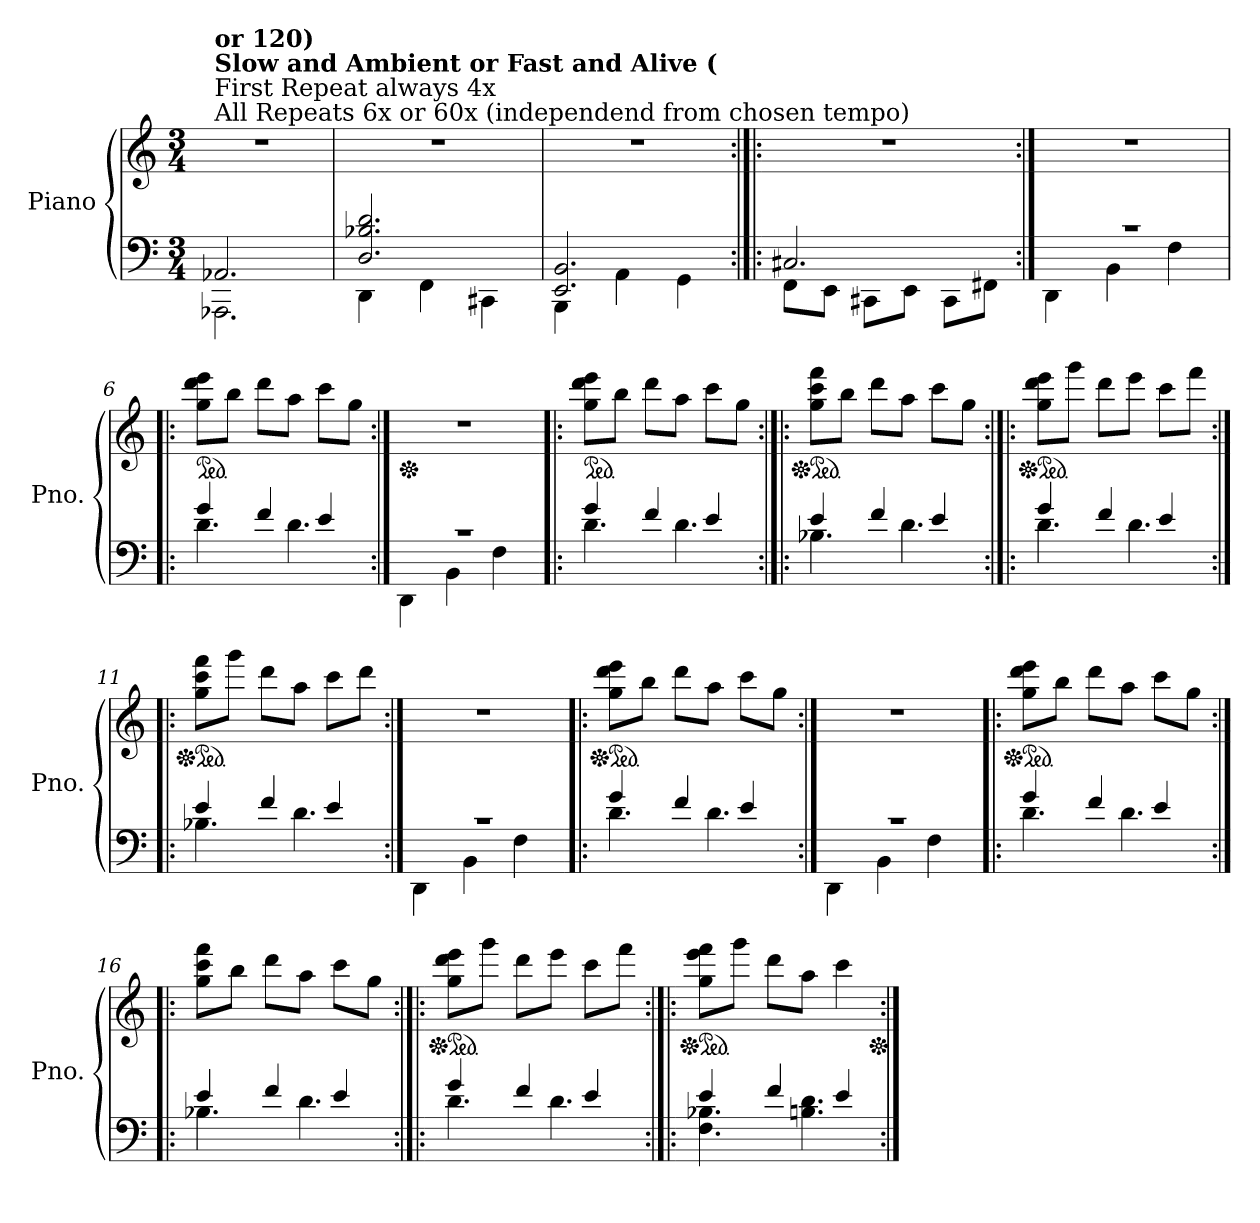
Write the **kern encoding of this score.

**kern	**kern
*part1	*part1
*staff2	*staff1
*I"Piano	*
*I'Pno.	*
*clefF4	*clefG2
*k[]	*k[]
*M3/4	*M3/4
*MM40	*MM40
=1	=1
*^	*
!	!	!LO:TX:a:t=All Repeats 6x or 60x (independend from chosen tempo)
!	!	!LO:TX:a:t=First Repeat always 4x
!	!	!LO:TX:a:B:t=Slow and Ambient or Fast and Alive (
!	!	!LO:TX:a:B:t=or 120)
2.AA-X/	2.AAA-X\	2.r
=2	=2	=2
2.D/ 2.B-X/ 2.d/	4DD\	2.r
.	4FF\	.
.	4CC#X\	.
=3	=3	=3
2.EE/ 2.BB/	4BBB\	2.r
.	4AA\	.
.	4GG\	.
=4:|!|:	=4:|!|:	=4:|!|:
2.C#X/	8FF\L	2.r
.	8EE\J	.
.	8CC#X\L	.
.	8EE\J	.
.	8CC#\L	.
.	8FF#X\J	.
=5:|!	=5:|!	=5:|!
2.r	4DD\	2.r
.	4BB\	.
.	4F\	.
=6!|:	=6!|:	=6!|:
*	*	*ped
4g/	4.d\	8gg\ 8ddd\ 8eee\L
.	.	8bb\J
4f/	.	8ddd\L
.	4.d\	8aa\J
4e/	.	8ccc\L
.	.	8gg\J
!!LO:LB:g=z
=7:|!	=7:|!	=7:|!
*	*	*Xped
2.r	4DD\	2.r
.	4BB\	.
.	4F\	.
=8!|:	=8!|:	=8!|:
*	*	*ped
4g/	4.d\	8gg\ 8ddd\ 8eee\L
.	.	8bb\J
4f/	.	8ddd\L
.	4.d\	8aa\J
4e/	.	8ccc\L
.	.	8gg\J
=9:|!|:	=9:|!|:	=9:|!|:
*	*	*Xped
*	*	*ped
4e/	4.B-X\	8gg\ 8ccc\ 8fff\L
.	.	8bb\J
4f/	.	8ddd\L
.	4.d\	8aa\J
4e/	.	8ccc\L
.	.	8gg\J
=10:|!|:	=10:|!|:	=10:|!|:
*	*	*Xped
*	*	*ped
4g/	4.d\	8gg\ 8ddd\ 8eee\L
.	.	8ggg\J
4f/	.	8ddd\L
.	4.d\	8eee\J
4e/	.	8ccc\L
.	.	8fff\J
=11:|!|:	=11:|!|:	=11:|!|:
*	*	*Xped
*	*	*ped
4e/	4.B-X\	8gg\ 8ccc\ 8fff\L
.	.	8ggg\J
4f/	.	8ddd\L
.	4.d\	8aa\J
4e/	.	8ccc\L
.	.	8ddd\J
!!LO:LB:g=z
=12:|!	=12:|!	=12:|!
2.r	4DD\	2.r
.	4BB\	.
.	4F\	.
=13!|:	=13!|:	=13!|:
*	*	*Xped
*	*	*ped
4g/	4.d\	8gg\ 8ddd\ 8eee\L
.	.	8bb\J
4f/	.	8ddd\L
.	4.d\	8aa\J
4e/	.	8ccc\L
.	.	8gg\J
=14:|!	=14:|!	=14:|!
2.r	4DD\	2.r
.	4BB\	.
.	4F\	.
=15!|:	=15!|:	=15!|:
*	*	*Xped
*	*	*ped
4g/	4.d\	8gg\ 8ddd\ 8eee\L
.	.	8bb\J
4f/	.	8ddd\L
.	4.d\	8aa\J
4e/	.	8ccc\L
.	.	8gg\J
=16:|!|:	=16:|!|:	=16:|!|:
4e/	4.B-X\	8gg\ 8ccc\ 8fff\L
.	.	8bb\J
4f/	.	8ddd\L
.	4.d\	8aa\J
4e/	.	8ccc\L
.	.	8gg\J
!!LO:LB:g=z
=17:|!|:	=17:|!|:	=17:|!|:
*	*	*Xped
*	*	*ped
4g/	4.d\	8gg\ 8ddd\ 8eee\L
.	.	8ggg\J
4f/	.	8ddd\L
.	4.d\	8eee\J
4e/	.	8ccc\L
.	.	8fff\J
=18:|!|:	=18:|!|:	=18:|!|:
*	*	*Xped
*	*	*ped
4e/	4.F\ 4.B-X\	8gg\ 8eee\ 8fff\L
.	.	8ggg\J
4f/	.	8ddd\L
.	4.Bn\ 4.d\	8aa\J
4e/	.	4ccc\
*v	*v	*
*	*Xped
=:|!	=:|!
*-	*-
